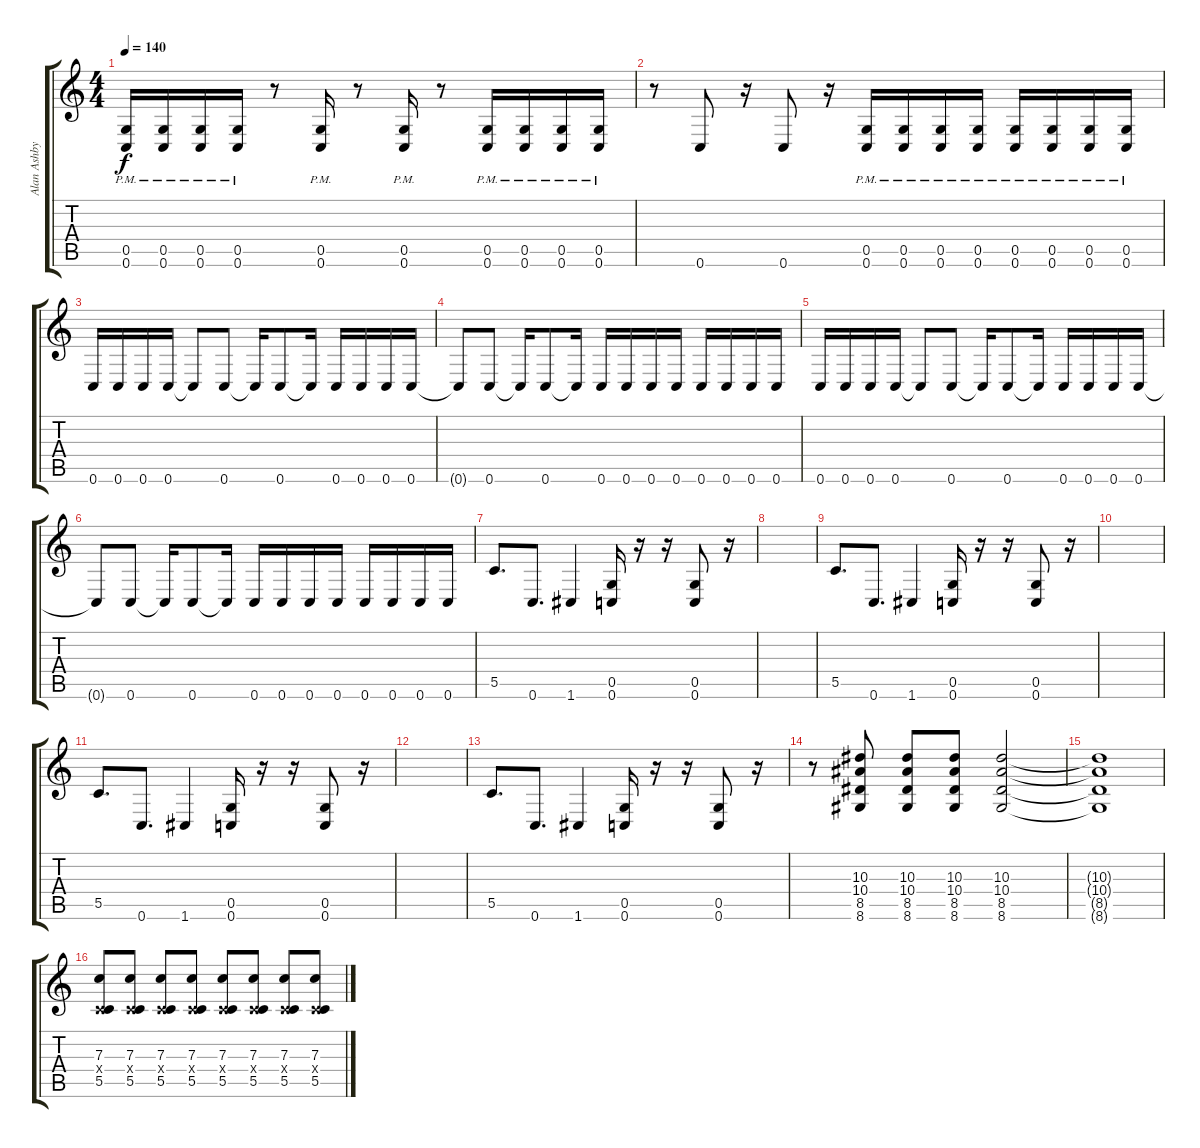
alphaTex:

\track ("Alan Ashby" "Alan Ashby") {instrument distortionguitar}
\staff {score tabs}
\tuning (D4 A3 F3 C3 G2 C2) {hide}
\ts (4 4)
\tempo 140
\clef g2
\ks c
(0.5{pm} 0.6{pm}).16{dy f} (0.5{pm} 0.6{pm}).16 (0.5{pm} 0.6{pm}).16 (0.5{pm} 0.6{pm}).16 r.8 (0.5{pm} 0.6{pm}).16 r.8 (0.5{pm} 0.6{pm}).16 r.8 (0.5{pm} 0.6{pm}).16 (0.5{pm} 0.6{pm}).16 (0.5{pm} 0.6{pm}).16 (0.5{pm} 0.6{pm}).16 |
r.8 0.6.8 r.16 0.6.8 r.16 (0.5{pm} 0.6{pm}).16 (0.5{pm} 0.6{pm}).16 (0.5{pm} 0.6{pm}).16 (0.5{pm} 0.6{pm}).16 (0.5{pm} 0.6{pm}).16 (0.5{pm} 0.6{pm}).16 (0.5{pm} 0.6{pm}).16 (0.5{pm} 0.6{pm}).16 |
0.6.16 0.6.16 0.6.16 0.6.16 0.6{t}.8 0.6.8 0.6{t}.16 0.6.8 0.6{t}.16 0.6.16 0.6.16 0.6.16 0.6.16 |
0.6{t}.8 0.6.8 0.6{t}.16 0.6.8 0.6{t}.16 0.6.16 0.6.16 0.6.16 0.6.16 0.6.16 0.6.16 0.6.16 0.6.16 |
0.6.16 0.6.16 0.6.16 0.6.16 0.6{t}.8 0.6.8 0.6{t}.16 0.6.8 0.6{t}.16 0.6.16 0.6.16 0.6.16 0.6.16 |
0.6{t}.8 0.6.8 0.6{t}.16 0.6.8 0.6{t}.16 0.6.16 0.6.16 0.6.16 0.6.16 0.6.16 0.6.16 0.6.16 0.6.16 |
5.5.8{d} 0.6.8{d} 1.6.4 (0.5 0.6).16 r.16 r.16 (0.5 0.6).8 r.16 |
|
5.5.8{d} 0.6.8{d} 1.6.4 (0.5 0.6).16 r.16 r.16 (0.5 0.6).8 r.16 |
|
5.5.8{d} 0.6.8{d} 1.6.4 (0.5 0.6).16 r.16 r.16 (0.5 0.6).8 r.16 |
|
5.5.8{d} 0.6.8{d} 1.6.4 (0.5 0.6).16 r.16 r.16 (0.5 0.6).8 r.16 |
r.8 (10.3 10.4 8.5 8.6).8 (10.3 10.4 8.5 8.6).8 (10.3 10.4 8.5 8.6).8 (10.3 10.4 8.5 8.6).2 |
(10.3{t} 10.4{t} 8.5{t} 8.6{t}).1 |
(7.3 0.4{x} 5.5).8{volume 12} (7.3 0.4{x} 5.5).8 (7.3 0.4{x} 5.5).8 (7.3 0.4{x} 5.5).8 (7.3 0.4{x} 5.5).8 (7.3 0.4{x} 5.5).8 (7.3 0.4{x} 5.5).8 (7.3 0.4{x} 5.5).8
